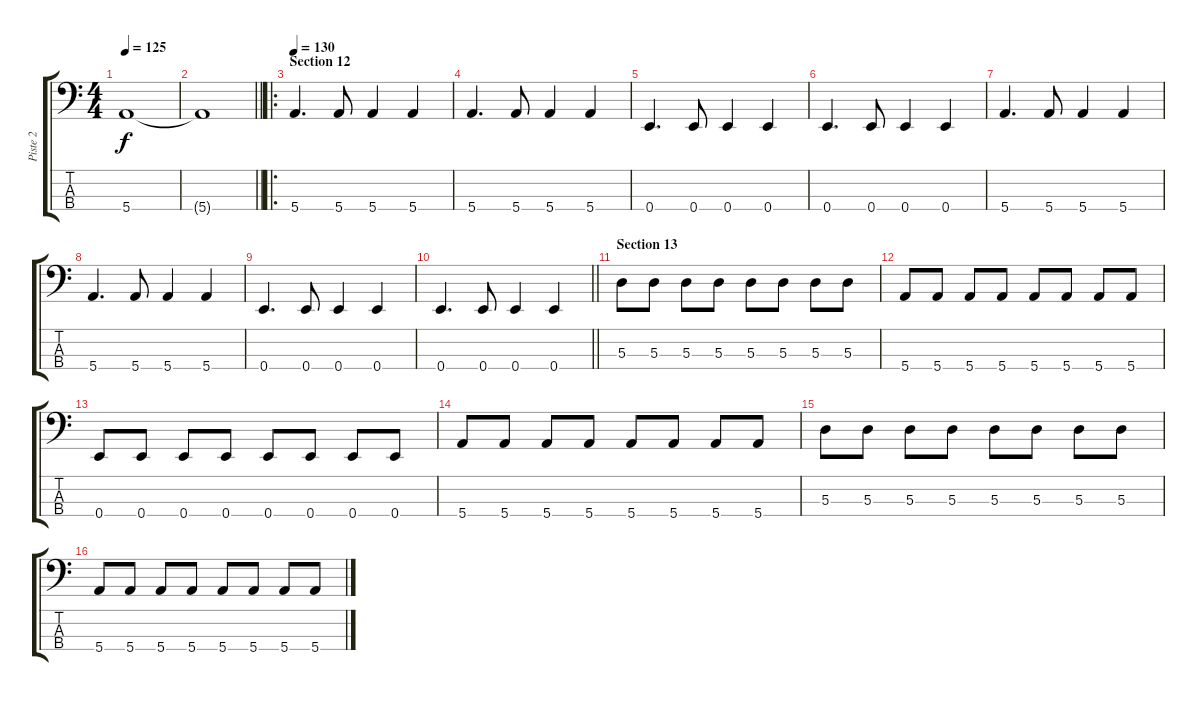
\track ("Piste 2" "Piste 2") {instrument electricbassfinger}
\staff {score tabs}
\tuning (G2 D2 A1 E1) {hide}
\ts (4 4)
\tempo 125
\clef f4
\ks c
5.4{t}.1{dy f} |
\barLineRight lightlight
5.4{t}.1 |
\ro
\section ("" "Section 12")
\tempo 130
5.4.4{d} 5.4.8 5.4.4 5.4.4 |
5.4.4{d} 5.4.8 5.4.4 5.4.4 |
0.4.4{d} 0.4.8 0.4.4 0.4.4 |
0.4.4{d} 0.4.8 0.4.4 0.4.4 |
5.4.4{d} 5.4.8 5.4.4 5.4.4 |
5.4.4{d} 5.4.8 5.4.4 5.4.4 |
0.4.4{d} 0.4.8 0.4.4 0.4.4 |
\barLineRight lightlight
0.4.4{d} 0.4.8 0.4.4 0.4.4 |
\section ("" "Section 13")
5.3.8 5.3.8 5.3.8 5.3.8 5.3.8 5.3.8 5.3.8 5.3.8 |
5.4.8 5.4.8 5.4.8 5.4.8 5.4.8 5.4.8 5.4.8 5.4.8 |
0.4.8 0.4.8 0.4.8 0.4.8 0.4.8 0.4.8 0.4.8 0.4.8 |
5.4.8 5.4.8 5.4.8 5.4.8 5.4.8 5.4.8 5.4.8 5.4.8 |
5.3.8 5.3.8 5.3.8 5.3.8 5.3.8 5.3.8 5.3.8 5.3.8 |
5.4.8 5.4.8 5.4.8 5.4.8 5.4.8 5.4.8 5.4.8 5.4.8
